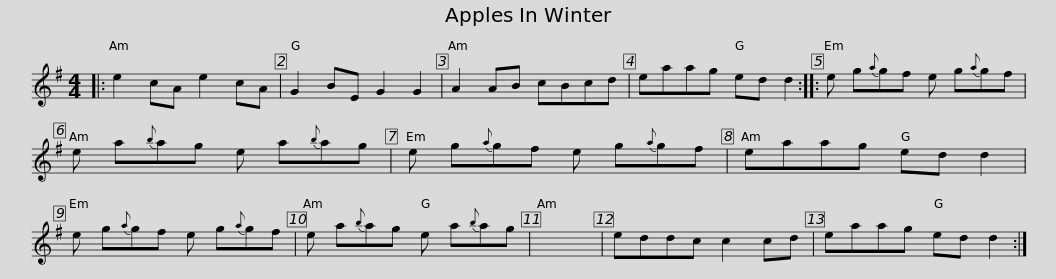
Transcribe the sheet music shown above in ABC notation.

X:1
L:1/8
M:4/4
I:linebreak $
K:G
V:1 treble
V:1
|: e2 cA e2 cA | G2 BE G2 G2 | A2 AB cBcd | eaag ed d2 :: e g{a}gf e g{a}gf |$ %5
 e a{b}ag e a{b}ag | e g{a}gf e g{a}gf | eaag ed d2 | e g{a}gf e g{a}gf |$ e a{b}ag e a{b}ag | %10
 x8 | eddc c2 cd | eaag ed d2 :| %13
